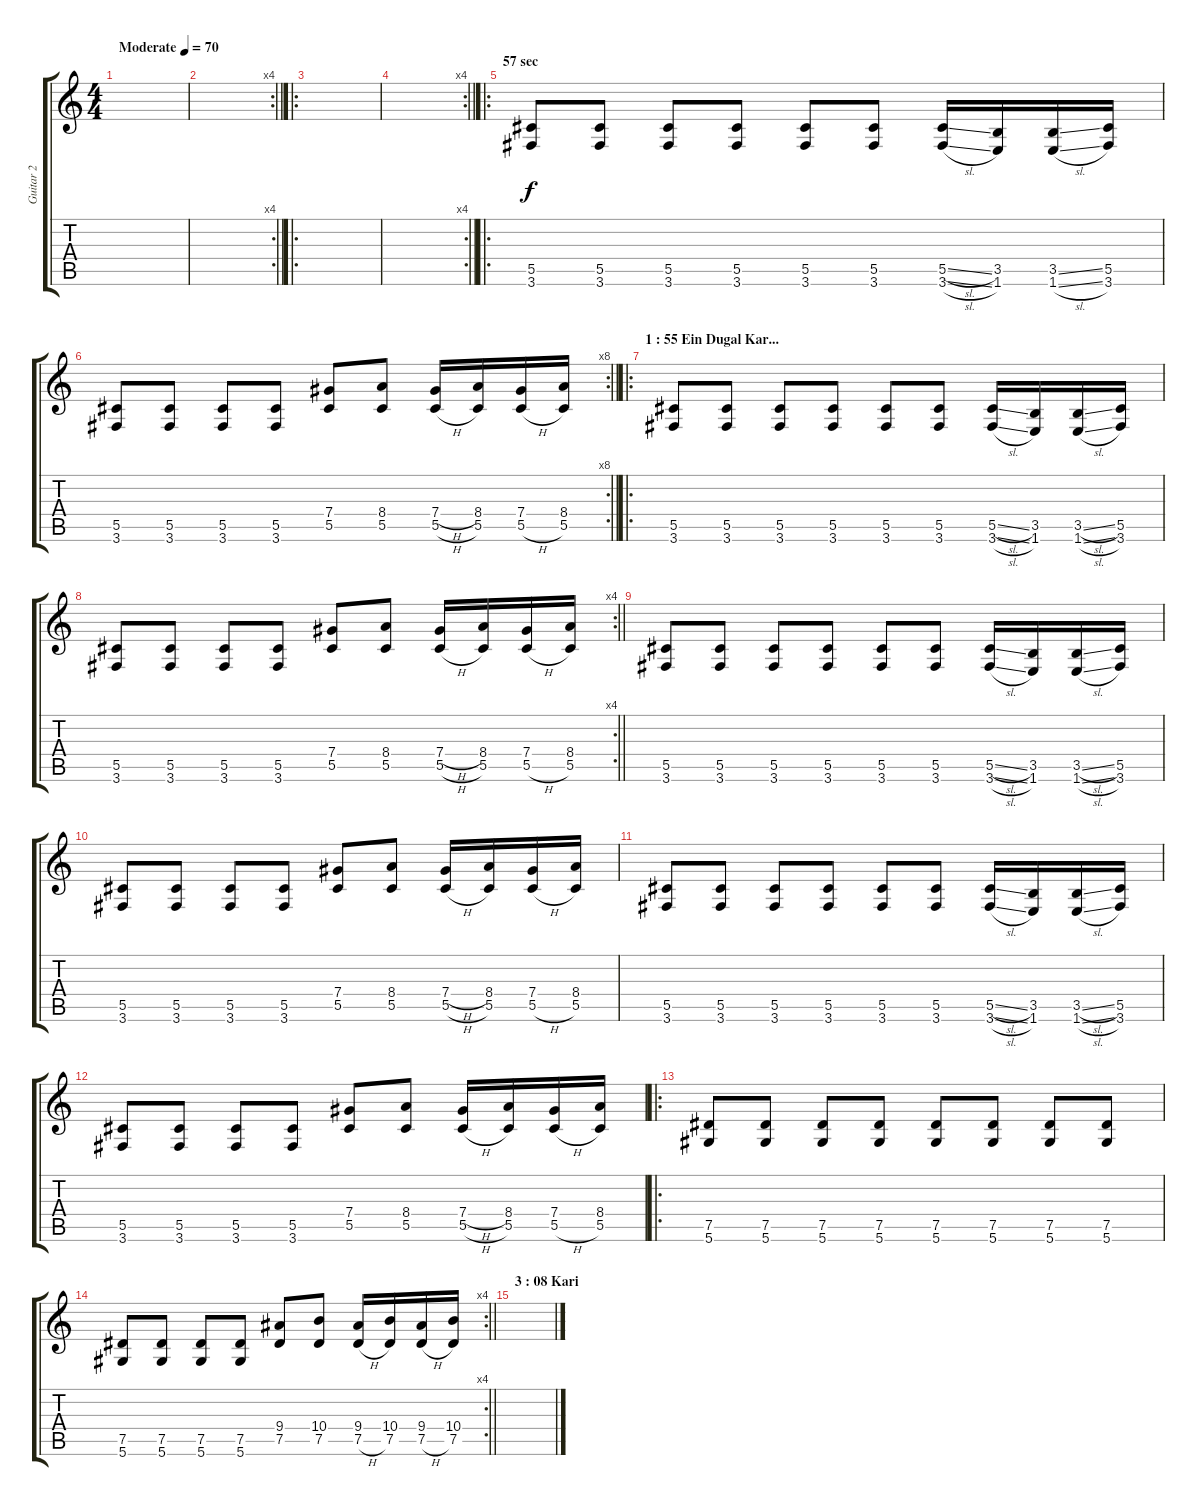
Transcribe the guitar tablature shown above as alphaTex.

\track ("Guitar 2" "Guitar 2") {instrument distortionguitar}
\staff {score tabs}
\tuning (Eb4 Bb3 Gb3 Db3 Ab2 Eb2) {hide}
\ts (4 4)
\tempo (70 "Moderate")
\clef g2
\ks c
|
\rc 4
\barLineRight lightlight
|
\ro
|
\rc 4
\barLineRight lightlight
|
\ro
\section ("" "57 sec")
(5.5 3.6).8 (5.5 3.6).8 (5.5 3.6).8 (5.5 3.6).8 (5.5 3.6).8 (5.5 3.6).8 (5.5{sl} 3.6{sl}).16 (3.5 1.6).16 (3.5{ss} 1.6{sl}).16 (5.5 3.6).16 |
\rc 8
\barLineRight lightlight
(5.5 3.6).8 (5.5 3.6).8 (5.5 3.6).8 (5.5 3.6).8 (7.4 5.5).8 (8.4 5.5).8 (7.4{h} 5.5{h}).16 (8.4 5.5).16 (7.4 5.5{h}).16 (8.4 5.5).16 |
\ro
\section ("" "1 : 55 Ein Dugal Kar...")
(5.5 3.6).8 (5.5 3.6).8 (5.5 3.6).8 (5.5 3.6).8 (5.5 3.6).8 (5.5 3.6).8 (5.5{sl} 3.6{sl}).16 (3.5 1.6).16 (3.5{sl} 1.6{sl}).16 (5.5 3.6).16 |
\rc 4
\barLineRight lightlight
(5.5 3.6).8 (5.5 3.6).8 (5.5 3.6).8 (5.5 3.6).8 (7.4 5.5).8 (8.4 5.5).8 (7.4{h} 5.5{h}).16 (8.4 5.5).16 (7.4 5.5{h}).16 (8.4 5.5).16 |
(5.5 3.6).8 (5.5 3.6).8 (5.5 3.6).8 (5.5 3.6).8 (5.5 3.6).8 (5.5 3.6).8 (5.5{sl} 3.6{sl}).16 (3.5 1.6).16 (3.5{sl} 1.6{sl}).16 (5.5 3.6).16 |
(5.5 3.6).8 (5.5 3.6).8 (5.5 3.6).8 (5.5 3.6).8 (7.4 5.5).8 (8.4 5.5).8 (7.4{h} 5.5{h}).16 (8.4 5.5).16 (7.4 5.5{h}).16 (8.4 5.5).16 |
(5.5 3.6).8 (5.5 3.6).8 (5.5 3.6).8 (5.5 3.6).8 (5.5 3.6).8 (5.5 3.6).8 (5.5{sl} 3.6{sl}).16 (3.5 1.6).16 (3.5{sl} 1.6{sl}).16 (5.5 3.6).16 |
(5.5 3.6).8 (5.5 3.6).8 (5.5 3.6).8 (5.5 3.6).8 (7.4 5.5).8 (8.4 5.5).8 (7.4{h} 5.5{h}).16 (8.4 5.5).16 (7.4 5.5{h}).16 (8.4 5.5).16 |
\ro
(7.5 5.6).8 (7.5 5.6).8 (7.5 5.6).8 (7.5 5.6).8 (7.5 5.6).8 (7.5 5.6).8 (7.5 5.6).8 (7.5 5.6).8 |
\rc 4
\barLineRight lightlight
(7.5 5.6).8 (7.5 5.6).8 (7.5 5.6).8 (7.5 5.6).8 (9.4 7.5).8 (10.4 7.5).8 (9.4 7.5{h}).16 (10.4 7.5).16 (9.4 7.5{h}).16 (10.4 7.5).16 |
\section ("" "3 : 08 Kari ")
